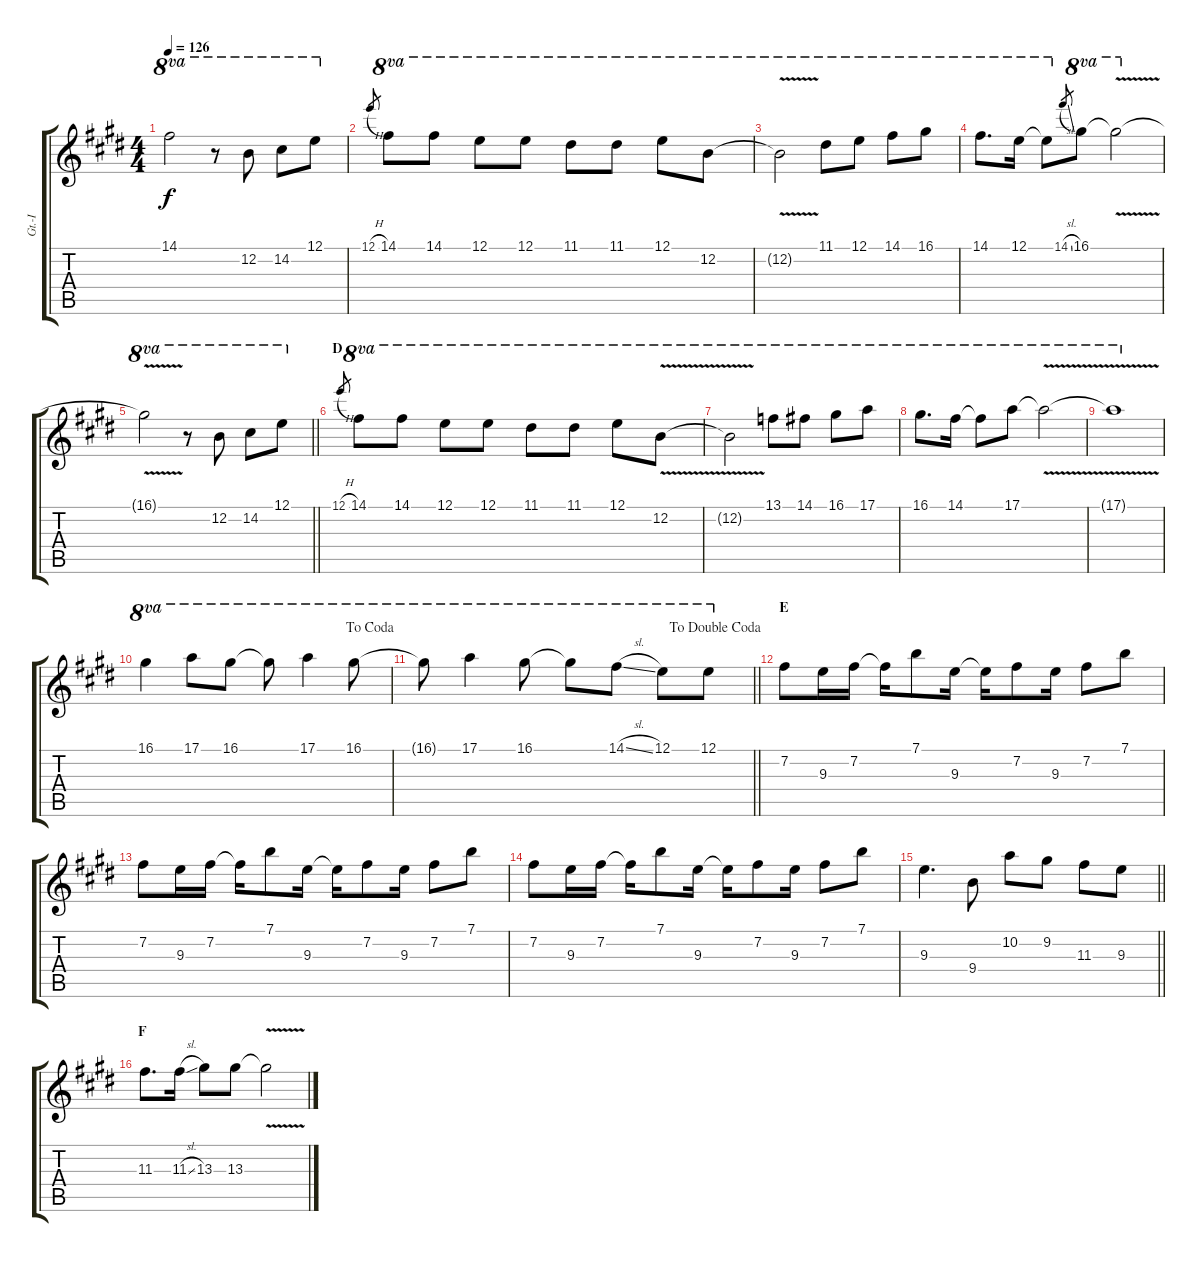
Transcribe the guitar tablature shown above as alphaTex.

\track ("Gt.-I" "Gt.-I") {instrument acousticguitarsteel}
\staff {score tabs}
\tuning (E4 B3 G3 D3 A2 E2) {hide}
\ts (4 4)
\tempo 126
\clef g2
\ks e
14.1{t}.2{ot 8va dy f} r.8{ot 8va} 12.2.8{ot 8va} 14.2.8{ot 8va} 12.1.8{ot 8va} |
12.1{h}.8{gr} 14.1.8{ot 8va} 14.1.8{ot 8va} 12.1.8{ot 8va} 12.1.8{ot 8va} 11.1.8{ot 8va} 11.1.8{ot 8va} 12.1.8{ot 8va} 12.2.8{ot 8va} |
12.2{v t}.2{ot 8va} 11.1.8{ot 8va} 12.1.8{ot 8va} 14.1.8{ot 8va} 16.1.8{ot 8va} |
14.1.8{d ot 8va} 12.1.16{ot 8va} 12.1{t}.8{ot 8va} 14.1{sl}.8{gr} 16.1.8{ot 8va} 16.1{v t}.2{ot 8va} |
\barLineRight lightlight
16.1{t}.2{ot 8va} r.8{ot 8va} 12.2.8{ot 8va} 14.2.8{ot 8va} 12.1.8{ot 8va} |
\section ("" "D")
12.1{h}.8{gr} 14.1.8{ot 8va} 14.1.8{ot 8va} 12.1.8{ot 8va} 12.1.8{ot 8va} 11.1.8{ot 8va} 11.1.8{ot 8va} 12.1.8{ot 8va} 12.2{v}.8{ot 8va} |
12.2{t}.2{ot 8va} 13.1.8{ot 8va} 14.1.8{ot 8va} 16.1.8{ot 8va} 17.1.8{ot 8va} |
16.1.8{d ot 8va} 14.1.16{ot 8va} 14.1{t}.8{ot 8va} 17.1.8{ot 8va} 17.1{v t}.2{ot 8va} |
17.1{t}.1{ot 8va} |
\jump dacoda
16.1.4{ot 8va} 17.1.8{ot 8va} 16.1.8{ot 8va} 16.1{t}.8{ot 8va} 17.1.4{ot 8va} 16.1.8{ot 8va} |
\jump dadoublecoda
\barLineRight lightlight
16.1{t}.8{ot 8va} 17.1.4{ot 8va} 16.1.8{ot 8va} 16.1{t}.8{ot 8va} 14.1{sl}.8{ot 8va} 12.1.8{ot 8va} 12.1.8{ot 8va} |
\section ("" "E")
7.2.8 9.3.16 7.2.16 7.2{t}.16 7.1.8 9.3.16 9.3{t}.16 7.2.8 9.3.16 7.2.8 7.1.8 |
7.2.8 9.3.16 7.2.16 7.2{t}.16 7.1.8 9.3.16 9.3{t}.16 7.2.8 9.3.16 7.2.8 7.1.8 |
7.2.8 9.3.16 7.2.16 7.2{t}.16 7.1.8 9.3.16 9.3{t}.16 7.2.8 9.3.16 7.2.8 7.1.8 |
\barLineRight lightlight
9.3.4{d} 9.4.8 10.2.8 9.2.8 11.3.8 9.3.8 |
\section ("" "F")
11.3.8{d} 11.3{sl}.16 13.3.8 13.3.8 13.3{v t}.2
